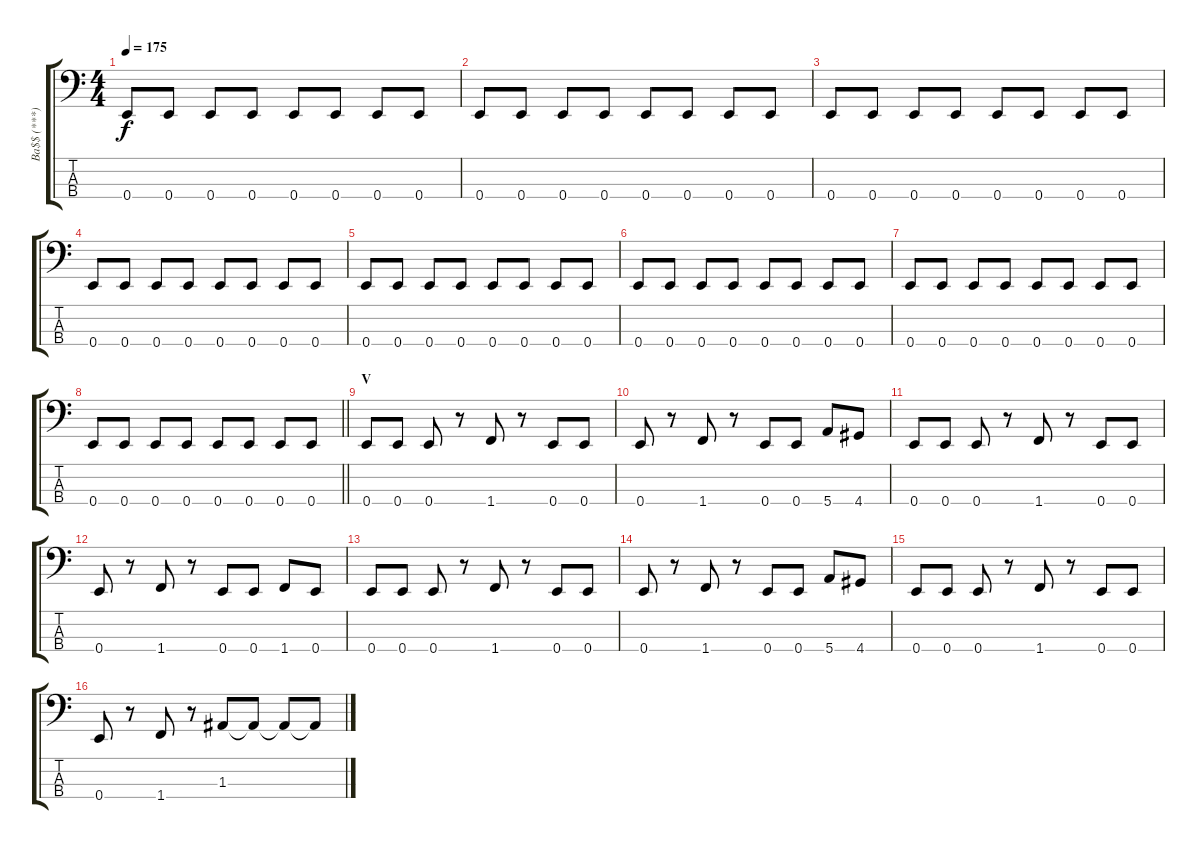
\track ("Ba$$ (***)" "Ba$$ (***)") {instrument electricbasspick}
\staff {score tabs}
\tuning (G2 D2 A1 E1) {hide}
\ts (4 4)
\tempo 175
\clef f4
\ks c
0.4.8{dy f} 0.4.8 0.4.8 0.4.8 0.4.8 0.4.8 0.4.8 0.4.8 |
0.4.8 0.4.8 0.4.8 0.4.8 0.4.8 0.4.8 0.4.8 0.4.8 |
0.4.8 0.4.8 0.4.8 0.4.8 0.4.8 0.4.8 0.4.8 0.4.8 |
0.4.8 0.4.8 0.4.8 0.4.8 0.4.8 0.4.8 0.4.8 0.4.8 |
0.4.8 0.4.8 0.4.8 0.4.8 0.4.8 0.4.8 0.4.8 0.4.8 |
0.4.8 0.4.8 0.4.8 0.4.8 0.4.8 0.4.8 0.4.8 0.4.8 |
0.4.8 0.4.8 0.4.8 0.4.8 0.4.8 0.4.8 0.4.8 0.4.8 |
\barLineRight lightlight
0.4.8 0.4.8 0.4.8 0.4.8 0.4.8 0.4.8 0.4.8 0.4.8 |
\section ("" "V")
0.4.8 0.4.8 0.4.8 r.8 1.4.8 r.8 0.4.8 0.4.8 |
0.4.8 r.8 1.4.8 r.8 0.4.8 0.4.8 5.4.8 4.4.8 |
0.4.8 0.4.8 0.4.8 r.8 1.4.8 r.8 0.4.8 0.4.8 |
0.4.8 r.8 1.4.8 r.8 0.4.8 0.4.8 1.4.8 0.4.8 |
0.4.8 0.4.8 0.4.8 r.8 1.4.8 r.8 0.4.8 0.4.8 |
0.4.8 r.8 1.4.8 r.8 0.4.8 0.4.8 5.4.8 4.4.8 |
0.4.8 0.4.8 0.4.8 r.8 1.4.8 r.8 0.4.8 0.4.8 |
0.4.8 r.8 1.4.8 r.8 1.3.8 1.3{t}.8 1.3{t}.8 1.3{t}.8
